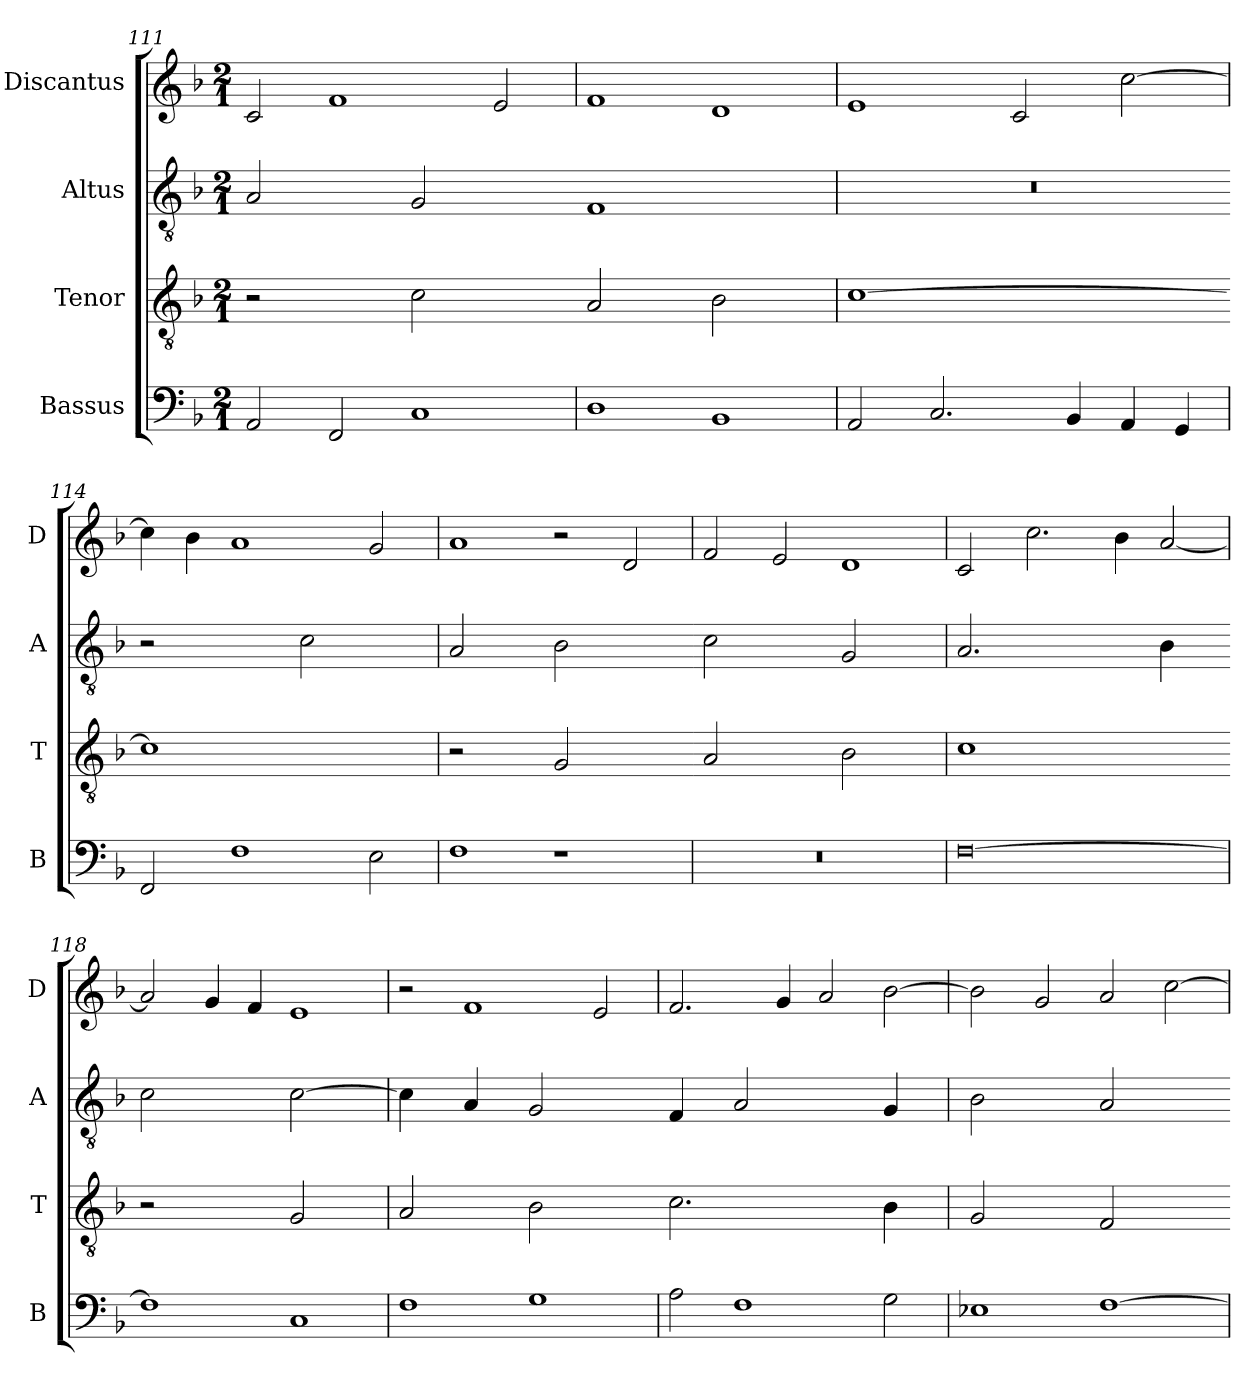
**kern	**kern	**kern	**kern
*part4	*part3	*part2	*part1
*staff4	*staff3	*staff2	*staff1
*I"Bassus	*I"Tenor	*I"Altus	*I"Discantus
*I'B	*I'T	*I'A	*I'D
*clefF4	*clefGv2	*clefGv2	*clefG2
*k[b-]	*k[b-]	*k[b-]	*k[b-]
*M2/1	*M2/1	*M2/1	*M2/1
=111	=111	=111	=111
!	!LO:N:vis=2	!LO:N:vis=2	!
2AA/	1r	1A	2c/
2FF/	.	.	1f
!	!LO:N:vis=2	!LO:N:vis=2	!
1C	1c	1G	.
.	.	.	2e/
=112	=112-	=112-	=112
!	!LO:N:vis=2	!LO:N:vis=1	!
1D	1A	0F	1f
!	!LO:N:vis=2	!	!
1BB-	1B-	.	1d
=113	=113	=113	=113
!	!LO:N:vis=1	!LO:N:vis=1	!
2AA/	[0c	0r	1e
2.C/	.	.	.
.	.	.	2c/
4BB-/	.	.	.
4AA/	.	.	[2cc\
4GG/	.	.	.
=114	=114-	=114-	=114
!	!LO:N:vis=1	!LO:N:vis=2	!
2FF/	0c]	1r	4cc\]
.	.	.	4b-\
1F	.	.	1a
!	!	!LO:N:vis=2	!
.	.	1c	.
2E\	.	.	2g/
=115	=115	=115	=115
!	!LO:N:vis=2	!LO:N:vis=2	!
1F	1r	1A	1a
!	!LO:N:vis=2	!LO:N:vis=2	!
1r	1G	1B-	2r
.	.	.	2d/
=116	=116-	=116-	=116
!	!LO:N:vis=2	!LO:N:vis=2	!
0r	1A	1c	2f/
.	.	.	2e/
!	!LO:N:vis=2	!LO:N:vis=2	!
.	1B-	1G	1d
=117	=117	=117	=117
!	!LO:N:vis=1	!LO:N:vis=2.	!
[0F	0c	1.A	2c/
.	.	.	2.cc\
.	.	.	4b-\
!	!	!LO:N:vis=4	!
.	.	2B-\	[2a/
=118	=118-	=118-	=118
!	!LO:N:vis=2	!LO:N:vis=2	!
1F]	1r	1c	2a/]
.	.	.	4g/
.	.	.	4f/
!	!LO:N:vis=2	!LO:N:vis=2	!
1C	1G	[1c	1e
=119	=119	=119	=119
!	!LO:N:vis=2	!LO:N:vis=4	!
1F	1A	2c\]	2r
!	!	!LO:N:vis=4	!
.	.	2A/	1f
!	!LO:N:vis=2	!LO:N:vis=2	!
1G	1B-	1G	.
.	.	.	2e/
=120	=120-	=120-	=120
!	!LO:N:vis=2.	!LO:N:vis=4	!
2A\	1.c	2F/	2.f/
!	!	!LO:N:vis=2	!
1F	.	1A	.
.	.	.	4g/
.	.	.	2a/
!	!LO:N:vis=4	!LO:N:vis=4	!
2G\	2B-\	2G/	[2b-\
=121	=121	=121	=121
!	!LO:N:vis=2	!LO:N:vis=2	!
1E-X	1G	1B-	2b-\]
.	.	.	2g/
!	!LO:N:vis=2	!LO:N:vis=2	!
[1F	1F	1A	2a/
.	.	.	[2cc\
=	=-	=-	=
*-	*-	*-	*-
